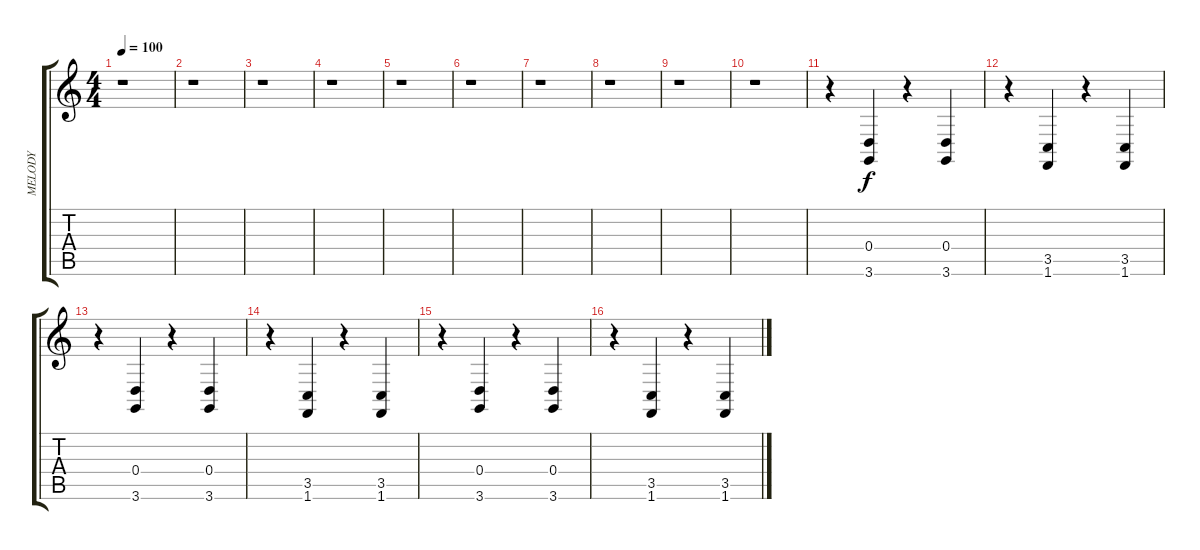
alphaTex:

\track ("MELODY" "MELODY") {instrument acousticgrandpiano}
\staff {score tabs}
\tuning (E4 B3 G3 D3 A2 E2) {hide}
\ts (4 4)
\tempo 100
\clef g2
\ks c
r.1{dy f} |
r.1 |
r.1 |
r.1 |
r.1 |
r.1 |
r.1 |
r.1 |
r.1 |
r.1 |
r.4 (0.4 3.6).4 r.4 (0.4 3.6).4 |
r.4 (3.5 1.6).4 r.4 (3.5 1.6).4 |
r.4 (0.4 3.6).4 r.4 (0.4 3.6).4 |
r.4 (3.5 1.6).4 r.4 (3.5 1.6).4 |
r.4 (0.4 3.6).4 r.4 (0.4 3.6).4 |
r.4 (3.5 1.6).4 r.4 (3.5 1.6).4
